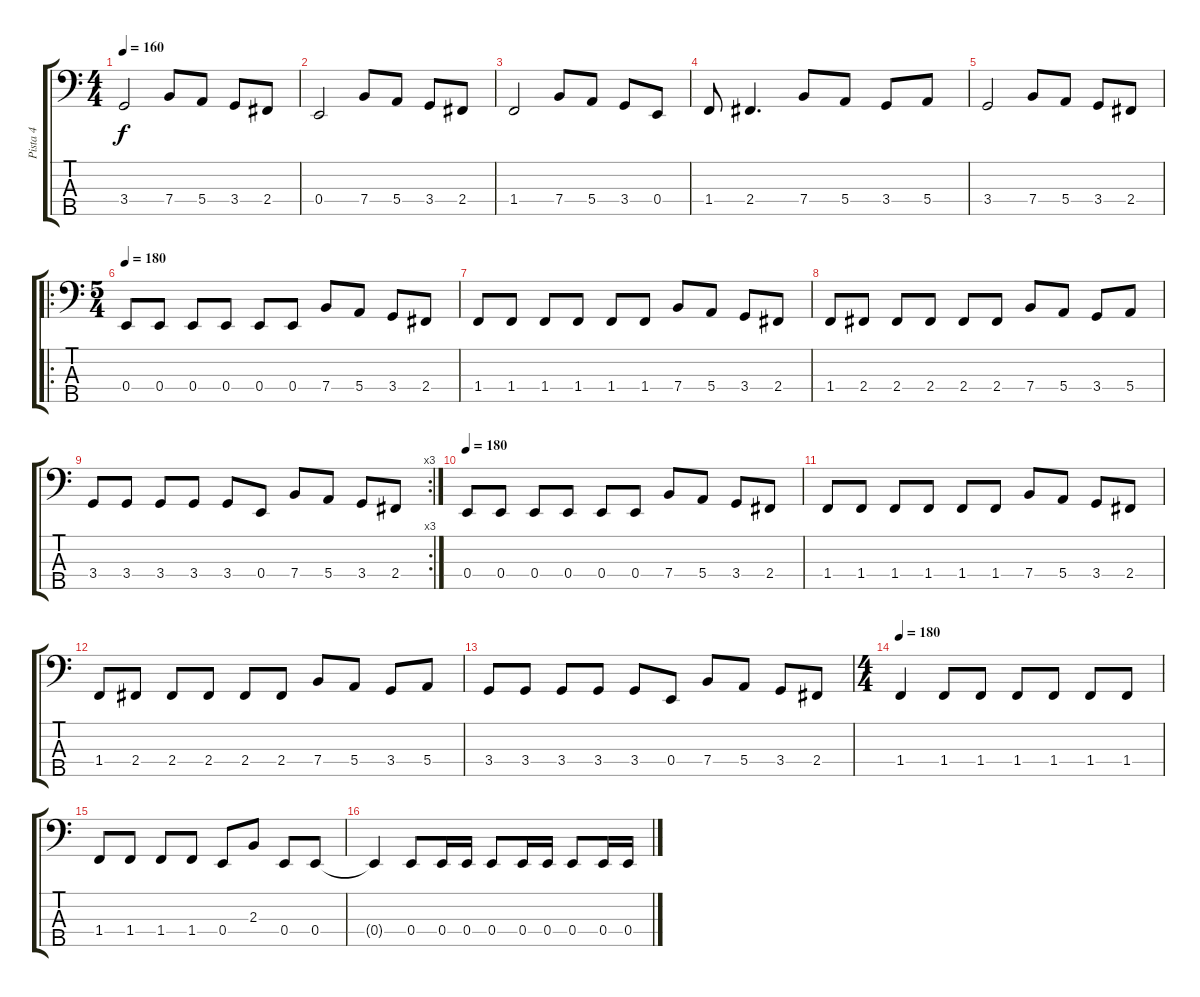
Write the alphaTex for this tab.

\track ("Pista 4" "Pista 4") {instrument electricbasspick}
\staff {score tabs}
\tuning (G2 D2 A1 E1 B0) {hide}
\ts (4 4)
\tempo 160
\clef f4
\ks c
3.4.2{dy f} 7.4.8 5.4.8 3.4.8 2.4.8 |
0.4.2 7.4.8 5.4.8 3.4.8 2.4.8 |
1.4.2 7.4.8 5.4.8 3.4.8 0.4.8 |
1.4.8 2.4.4{d} 7.4.8 5.4.8 3.4.8 5.4.8 |
3.4.2 7.4.8 5.4.8 3.4.8 2.4.8 |
\ro
\ts (5 4)
\tempo 180
0.4.8 0.4.8 0.4.8 0.4.8 0.4.8 0.4.8 7.4.8 5.4.8 3.4.8 2.4.8 |
1.4.8 1.4.8 1.4.8 1.4.8 1.4.8 1.4.8 7.4.8 5.4.8 3.4.8 2.4.8 |
1.4.8 2.4.8 2.4.8 2.4.8 2.4.8 2.4.8 7.4.8 5.4.8 3.4.8 5.4.8 |
\rc 3
3.4.8 3.4.8 3.4.8 3.4.8 3.4.8 0.4.8 7.4.8 5.4.8 3.4.8 2.4.8 |
\tempo 180
0.4.8 0.4.8 0.4.8 0.4.8 0.4.8 0.4.8 7.4.8 5.4.8 3.4.8 2.4.8 |
1.4.8 1.4.8 1.4.8 1.4.8 1.4.8 1.4.8 7.4.8 5.4.8 3.4.8 2.4.8 |
1.4.8 2.4.8 2.4.8 2.4.8 2.4.8 2.4.8 7.4.8 5.4.8 3.4.8 5.4.8 |
3.4.8 3.4.8 3.4.8 3.4.8 3.4.8 0.4.8 7.4.8 5.4.8 3.4.8 2.4.8 |
\ts (4 4)
\tempo 180
1.4.4 1.4.8 1.4.8 1.4.8 1.4.8 1.4.8 1.4.8 |
1.4.8 1.4.8 1.4.8 1.4.8 0.4.8 2.3.8 0.4.8 0.4.8 |
0.4{t}.4 0.4.8 0.4.16 0.4.16 0.4.8 0.4.16 0.4.16 0.4.8 0.4.16 0.4.16
